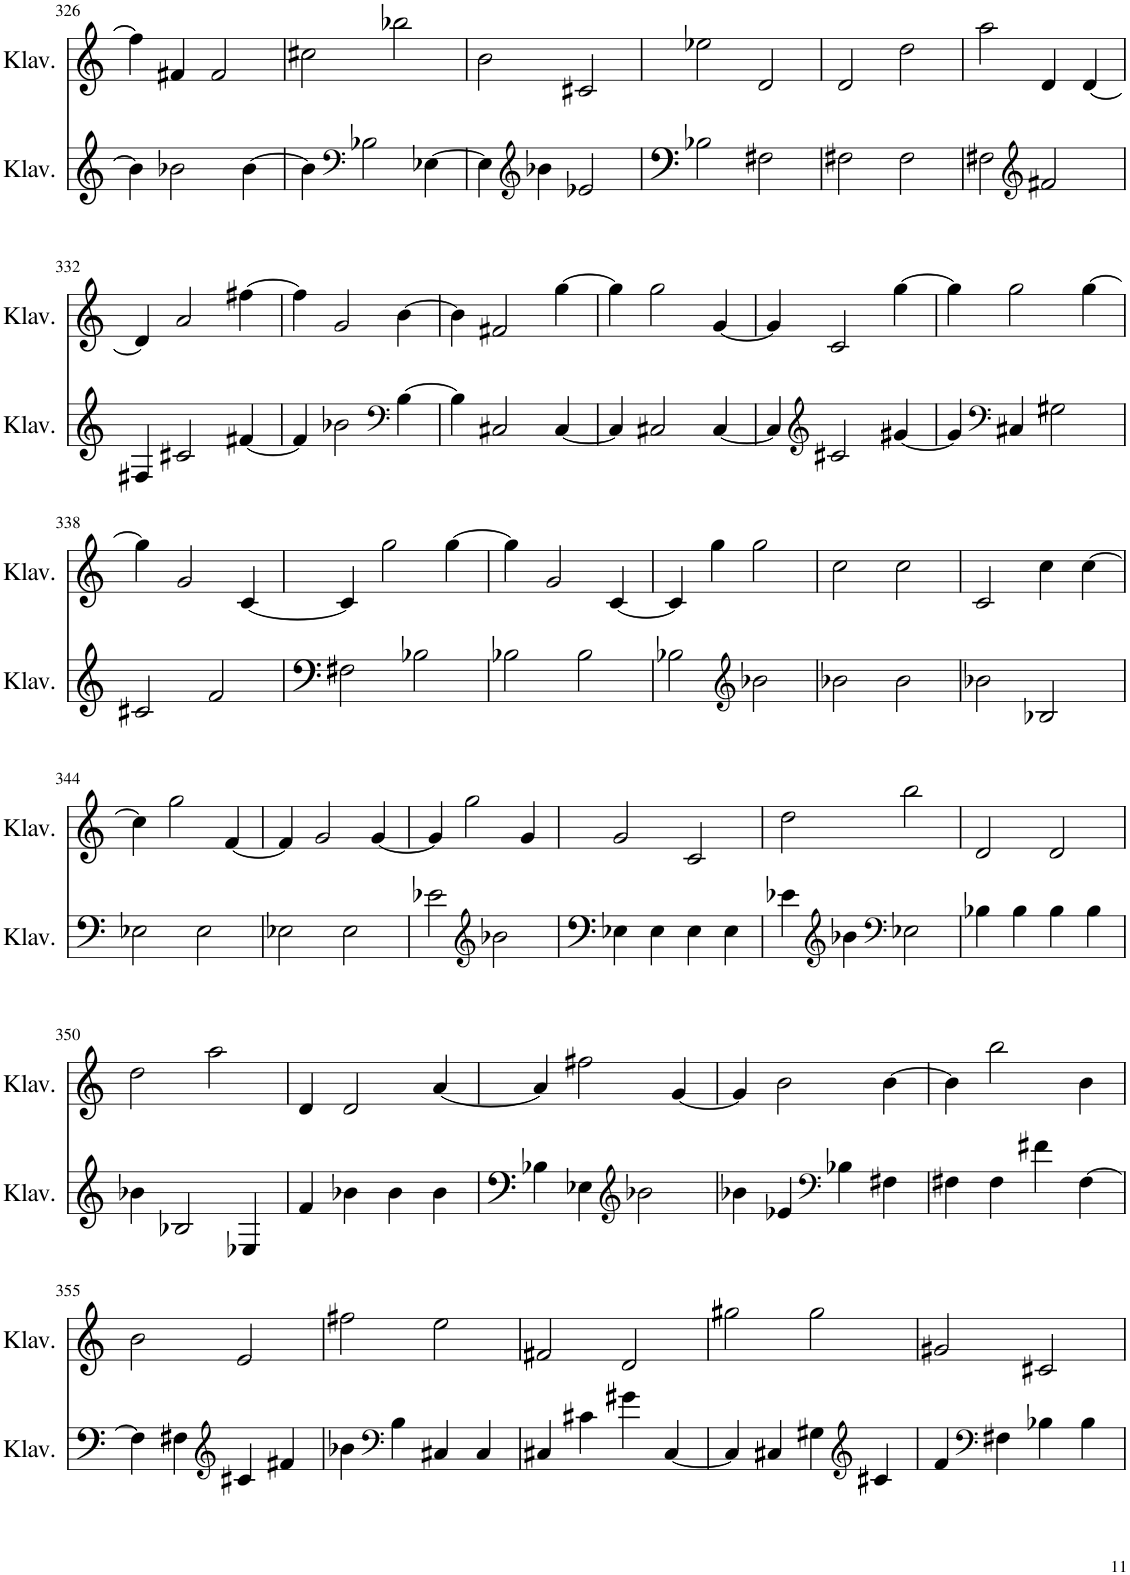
**kern	**kern
*part2	*part1
*staff2	*staff1
*I"Klavier	*I"Klavier
*I'Klav.	*I'Klav.
!!LO:PB:g=z
*clefG2	*clefG2
*k[]	*k[]
*M4/4	*M4/4
=326	=326
4b-\]	4ff#\]
2b-X\	4f#X/
.	2f#/
[4b-\	.
=327	=327
4b-\]	2cc#X\
*clefF4	*
2B-X\	.
.	2bb-X\
[4E-X\	.
=328	=328
4E-\]	2b\
*clefG2	*
4b-X\	.
2e-X/	2c#X/
=329	=329
2B-X\	2ee-X\
2F#X\	2d/
=330	=330
2F#X\	2d/
2F#\	2dd\
=331	=331
2F#X\	2aa\
*clefG2	*
2f#X/	4d/
.	[4d/
!!LO:LB:g=z
=332	=332
4F#X/	4d/]
2c#X/	2a/
[4f#X/	[4ff#X\
=333	=333
4f#/]	4ff#\]
2b-X\	2g/
*clefF4	*
[4B\	[4b\
=334	=334
4B\]	4b\]
2C#X/	2f#X/
[4C#/	[4gg\
=335	=335
4C#/]	4gg\]
2C#X/	2gg\
[4C#/	[4g/
=336	=336
4C#/]	4g/]
*clefG2	*
2c#X/	2c/
[4g#X/	[4gg\
=337	=337
4g#/]	4gg\]
*clefF4	*
4C#X/	2gg\
2G#X\	.
.	[4gg\
!!LO:LB:g=z
=338	=338
2c#X/	4gg\]
.	2g/
2f/	.
.	[4c/
=339	=339
2F#X\	4c/]
.	2gg\
2B-X\	.
.	[4gg\
=340	=340
2B-X\	4gg\]
.	2g/
2B-\	.
.	[4c/
=341	=341
2B-X\	4c/]
.	4gg\
*clefG2	*
2b-X\	2gg\
=342	=342
2b-X\	2cc\
2b-\	2cc\
=343	=343
2b-X\	2c/
2B-X/	4cc\
.	[4cc\
!!LO:LB:g=z
=344	=344
2E-X\	4cc\]
.	2gg\
2E-\	.
.	[4f/
=345	=345
2E-X\	4f/]
.	2g/
2E-\	.
.	[4g/
=346	=346
2e-X\	4g/]
.	2gg\
*clefG2	*
2b-X\	.
.	4g/
=347	=347
4E-X\	2g/
4E-\	.
4E-\	2c/
4E-\	.
=348	=348
4e-X\	2dd\
*clefG2	*
4b-X\	.
*clefF4	*
2E-X\	2bb\
=349	=349
4B-X\	2d/
4B-\	.
4B-\	2d/
4B-\	.
!!LO:LB:g=z
=350	=350
4b-X\	2dd\
2B-X/	.
.	2aa\
4E-X/	.
=351	=351
4f/	4d/
4b-X\	2d/
4b-\	.
4b-\	[4a/
=352	=352
4B-X\	4a/]
4E-X\	2ff#X\
*clefG2	*
2b-X\	.
.	[4g/
=353	=353
4b-X\	4g/]
4e-X/	2b\
*clefF4	*
4B-X\	.
4F#X\	[4b\
=354	=354
4F#X\	4b\]
4F#\	2bb\
4f#X\	.
[4F#\	4b\
!!LO:LB:g=z
=355	=355
4F#\]	2b\
4F#X\	.
*clefG2	*
4c#X/	2e/
4f#X/	.
=356	=356
4b-X\	2ff#X\
*clefF4	*
4B\	.
4C#X/	2ee\
4C#/	.
=357	=357
4C#X/	2f#X/
4c#X\	.
4g#X\	2d/
[4C#/	.
=358	=358
4C#/]	2gg#X\
4C#X/	.
4G#X\	2gg#\
*clefG2	*
4c#X/	.
=359	=359
4f/	2g#X/
*clefF4	*
4F#X\	.
4B-X\	2c#X/
4B-\	.
=	=
*-	*-
